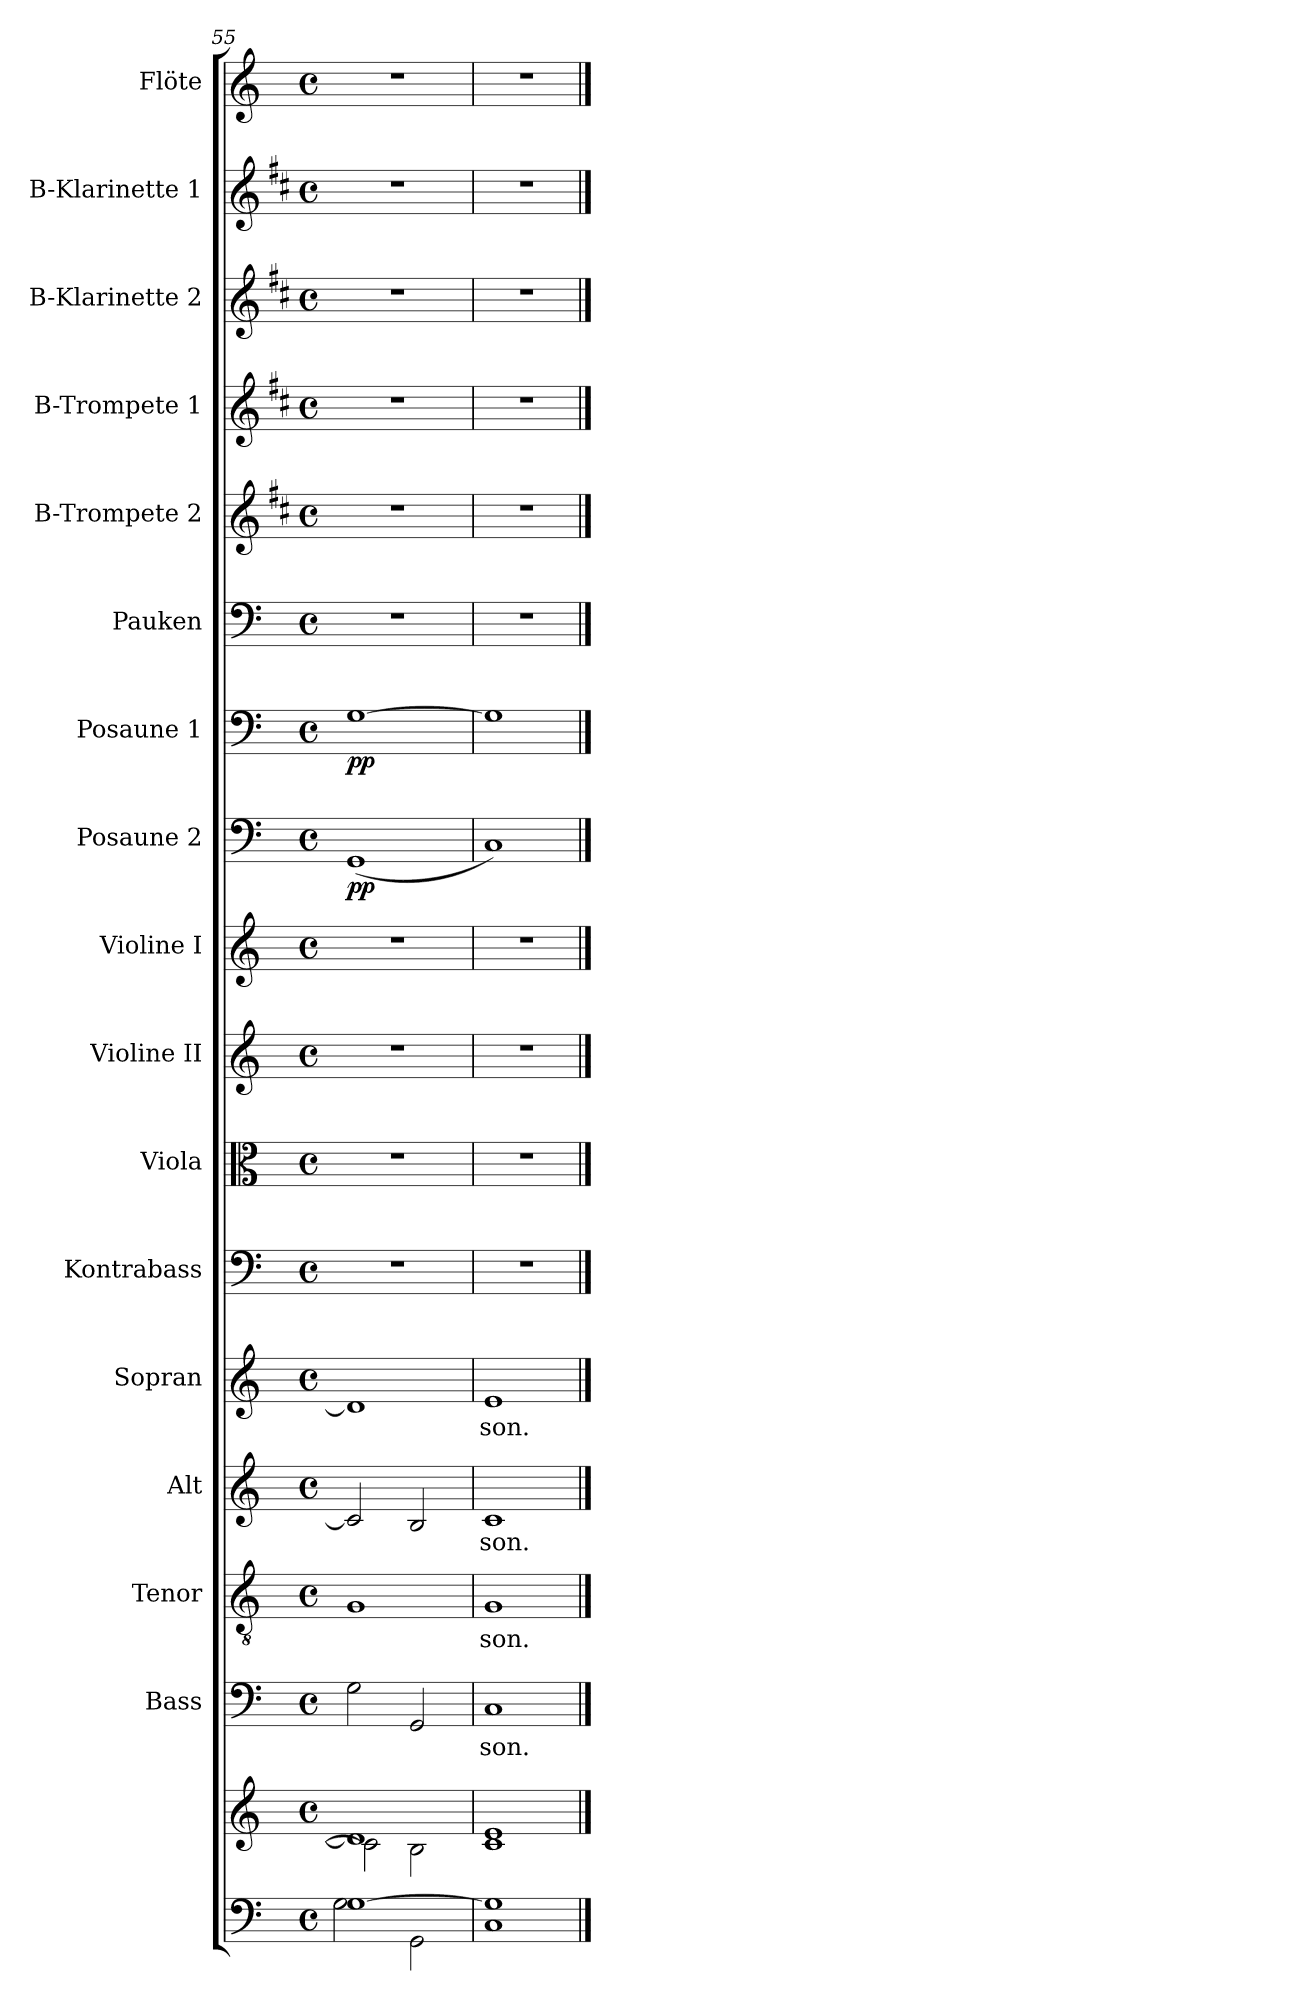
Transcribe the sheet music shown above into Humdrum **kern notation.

**kern	**kern	**kern	**text	**kern	**text	**kern	**text	**kern	**text	**kern	**kern	**kern	**kern	**kern	**dynam	**kern	**dynam	**kern	**kern	**kern	**kern	**kern	**kern
*part17	*part17	*part16	*part16	*part15	*part15	*part14	*part14	*part13	*part13	*part12	*part11	*part10	*part9	*part8	*part8	*part7	*part7	*part6	*part5	*part4	*part3	*part2	*part1
*staff18	*staff17	*staff16	*staff16	*staff15	*staff15	*staff14	*staff14	*staff13	*staff13	*staff12	*staff11	*staff10	*staff9	*staff8	*staff8	*staff7	*staff7	*staff6	*staff5	*staff4	*staff3	*staff2	*staff1
*	*	*I"Bass	*	*I"Tenor	*	*I"Alt	*	*I"Sopran	*	*I"Kontrabass	*I"Viola	*I"Violine II	*I"Violine I	*I"Posaune 2	*	*I"Posaune 1	*	*I"Pauken	*I"B-Trompete 2	*I"B-Trompete 1	*I"B-Klarinette 2	*I"B-Klarinette 1	*I"Flöte
*	*	*I'B.	*	*I'T.	*	*I'A.	*	*I'S.	*	*I'Kb.	*I'Vla.	*I'Vl. II	*I'Vl. I	*I'Pos. 2	*	*I'Pos. 1	*	*I'Pk.	*I'B Trp. 2	*I'B Trp. 1	*I'B Kl. 2	*I'B Kl. 1	*I'Fl.
*clefF4	*clefG2	*clefF4	*	*clefGv2	*	*clefG2	*	*clefG2	*	*clefF4	*clefC3	*clefG2	*clefG2	*clefF4	*	*clefF4	*	*clefF4	*clefG2	*clefG2	*clefG2	*clefG2	*clefG2
*	*	*	*	*	*	*	*	*	*	*ITrd7c12	*	*	*	*	*	*	*	*	*ITrd1c2	*ITrd1c2	*ITrd1c2	*ITrd1c2	*
*k[]	*k[]	*k[]	*	*k[]	*	*k[]	*	*k[]	*	*k[]	*k[]	*k[]	*k[]	*k[]	*	*k[]	*	*k[]	*k[]	*k[]	*k[]	*k[]	*k[]
*C:	*C:	*C:	*	*C:	*	*C:	*	*C:	*	*C:	*C:	*C:	*C:	*C:	*	*C:	*	*C:	*C:	*C:	*C:	*C:	*C:
*M4/4	*M4/4	*M4/4	*	*M4/4	*	*M4/4	*	*M4/4	*	*M4/4	*M4/4	*M4/4	*M4/4	*M4/4	*	*M4/4	*	*M4/4	*M4/4	*M4/4	*M4/4	*M4/4	*M4/4
*met(c)	*met(c)	*met(c)	*	*met(c)	*	*met(c)	*	*met(c)	*	*met(c)	*met(c)	*met(c)	*met(c)	*met(c)	*	*met(c)	*	*met(c)	*met(c)	*met(c)	*met(c)	*met(c)	*met(c)
=55	=55	=55	=55	=55	=55	=55	=55	=55	=55	=55	=55	=55	=55	=55	=55	=55	=55	=55	=55	=55	=55	=55	=55
*^	*^	*	*	*	*	*	*	*	*	*	*	*	*	*	*	*	*	*	*	*	*	*	*
!	!	!	!	!	!	!	!	!	!	!	!	!	!	!	!	!	!LO:DY:b	!	!LO:DY:b	!	!	!	!	!	!
[>1G	2G\	1d]	2c\]	2G\	.	1G	.	2c/]	.	1d]	.	1r	1r	1r	1r	(<1GG	pp	[1G	pp	1r	1r	1r	1r	1r	1r
.	2GG\	.	2B\	2GG/	.	.	.	2B/	.	.	.	.	.	.	.	.	.	.	.	.	.	.	.	.	.
=56	=56	=56	=56	=56	=56	=56	=56	=56	=56	=56	=56	=56	=56	=56	=56	=56	=56	=56	=56	=56	=56	=56	=56	=56	=56
!	!	!	!	!	!LO:LY:b	!	!LO:LY:b	!	!LO:LY:b	!	!LO:LY:b	!	!	!	!	!	!	!	!	!	!	!	!	!	!
1G]	1C	1e	1c	1C	-son.	1G	-son.	1c	-son.	1e	-son.	1r	1r	1r	1r	1C)	.	1G]	.	1r	1r	1r	1r	1r	1r
*v	*v	*	*	*	*	*	*	*	*	*	*	*	*	*	*	*	*	*	*	*	*	*	*	*	*
*	*v	*v	*	*	*	*	*	*	*	*	*	*	*	*	*	*	*	*	*	*	*	*	*	*
==	==	==	==	==	==	==	==	==	==	==	==	==	==	==	==	==	==	==	==	==	==	==	==
*-	*-	*-	*-	*-	*-	*-	*-	*-	*-	*-	*-	*-	*-	*-	*-	*-	*-	*-	*-	*-	*-	*-	*-
